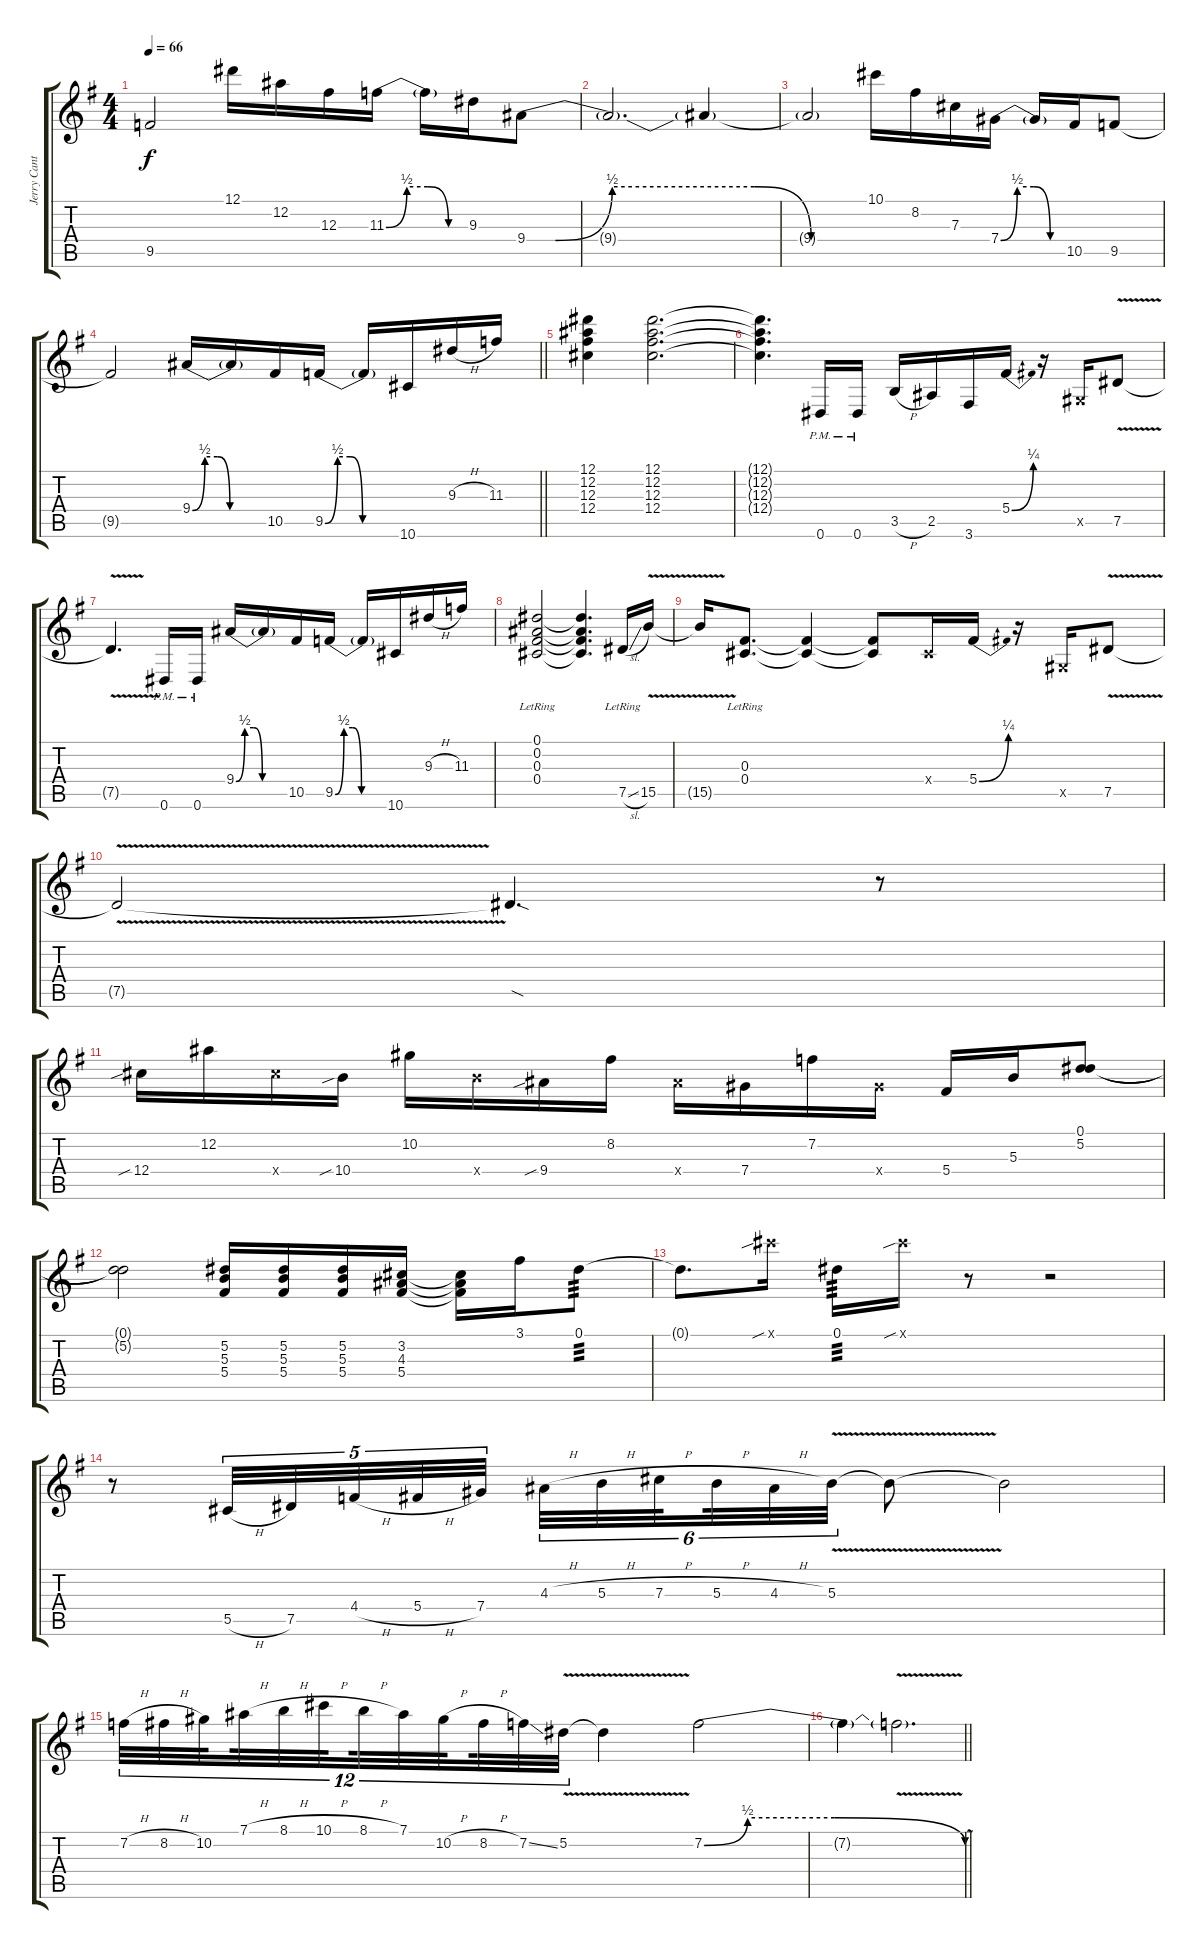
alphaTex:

\track ("Jerry Cantrell - Guitar 2" "Jerry Cant") {instrument distortionguitar}
\staff {score tabs}
\tuning (Eb4 Bb3 Gb3 Db3 Ab2 Eb2) {hide}
\ts (4 4)
\tempo 66
\clef g2
\ks eminor
9.5{t}.2{dy f} 12.1.16 12.2.16 12.3.16 11.3{be (custom 0 0 15 2 30 2 45 0 60 0)}.16 11.3{t}.16 9.3.16 9.4{be (custom 0 0 5 0 15 2 40 2 50 0 60 0)}.8 |
9.4{t}.2{d} 9.4{t}.4 |
9.4{t}.2 10.1.16 8.2.16 7.3.16 7.4{be (custom 0 0 15 2 30 2 45 0 60 0)}.16 7.4{t}.16 10.5.16 9.5.8 |
\barLineRight lightlight
9.5{t}.2 9.4{be (custom 0 0 10 2 20 2 30 0 60 0)}.16 9.4{t}.16 10.5.16 9.5{be (custom 0 0 10 2 20 2 30 0 60 0)}.16 9.5{t}.16 10.6.16 9.3{h}.16 11.3.16 |
(12.1 12.2 12.3 12.4).4 (12.1 12.2 12.3 12.4).2{d} |
(12.1{t} 12.2{t} 12.3{t} 12.4{t}).4{d} 0.6{pm}.16 0.6{pm}.16 3.5{h}.16 2.5.16 3.6.16 5.4{be (bend 0 0 60 1)}.16 r.16 0.5{x}.16 7.5{v}.8 |
7.5{t}.4{d} 0.6{pm}.16 0.6{pm}.16 9.4{be (custom 0 0 10 2 20 2 30 0 60 0)}.16 9.4{t}.16 10.5.16 9.5{be (custom 0 0 10 2 20 2 30 0 60 0)}.16 9.5{t}.16 10.6.16 9.3{h}.16 11.3.16 |
(0.1{lr} 0.2{lr} 0.3{lr} 0.4{lr}).2 (0.1{t} 0.2{t} 0.3{t} 0.4{t}).4{d} 7.5{sl lr}.16 15.5{v lr}.16 |
15.5{t}.16 (0.3{lr} 0.4{lr}).8{d} (0.3{t} 0.4{t}).4 (0.3{t} 0.4{t}).8 0.4{x}.16 5.4{be (bend 0 0 60 1)}.16 r.16 0.5{x}.16 7.5{v}.8 |
7.5{t}.2 7.5{sod t}.4{d} r.8 |
12.4{sib}.16 12.2.16 12.4{x}.16 10.4{sib}.16 10.2.16 10.4{x}.16 9.4{sib}.16 8.2.16 9.4{x}.16 7.4.16 7.2.16 7.4{x}.16 5.4.16 5.3.16 (0.1 5.2).8 |
(0.1{t} 5.2{t}).2 (5.2 5.3 5.4).16 (5.2 5.3 5.4).16 (5.2 5.3 5.4).16 (3.2 4.3 5.4).16 (3.2{t} 4.3{t} 5.4{t}).16 3.1.16 0.1.8{tp 3} |
0.1{t}.8{d} 10.1{sib x}.16 0.1.16{tp 3} 10.1{sib x}.16 r.8 r.2 |
r.8 5.5{h}.32{tu (5 4)} 7.5.32{tu (5 4)} 4.4{h}.32{tu (5 4)} 5.4{h}.32{tu (5 4)} 7.4.32{tu (5 4)} 4.3{h}.32{tu (6 4)} 5.3{h}.32{tu (6 4)} 7.3{h}.32{tu (6 4) beam splitsecondary} 5.3{h}.32{tu (6 4)} 4.3{h}.32{tu (6 4)} 5.3{v}.32{tu (6 4)} 5.3{t}.8 5.3{t}.2 |
7.2{h}.32{tu (12 8)} 8.2{h}.32{tu (12 8)} 10.2.32{tu (12 8) beam splitsecondary} 7.1{h}.32{tu (12 8)} 8.1{h}.32{tu (12 8)} 10.1{h}.32{tu (12 8) beam splitsecondary} 8.1{h}.32{tu (12 8)} 7.1.32{tu (12 8)} 10.2{h}.32{tu (12 8) beam splitsecondary} 8.2{h}.32{tu (12 8)} 7.2{ss}.32{tu (12 8)} 5.2{v}.32{tu (12 8)} 5.2{t}.4 7.2{be (custom 0 0 10 2 20 2 30 2 60 0)}.2 |
\barLineRight lightlight
7.2{t}.4 7.2{v t}.2{d}
